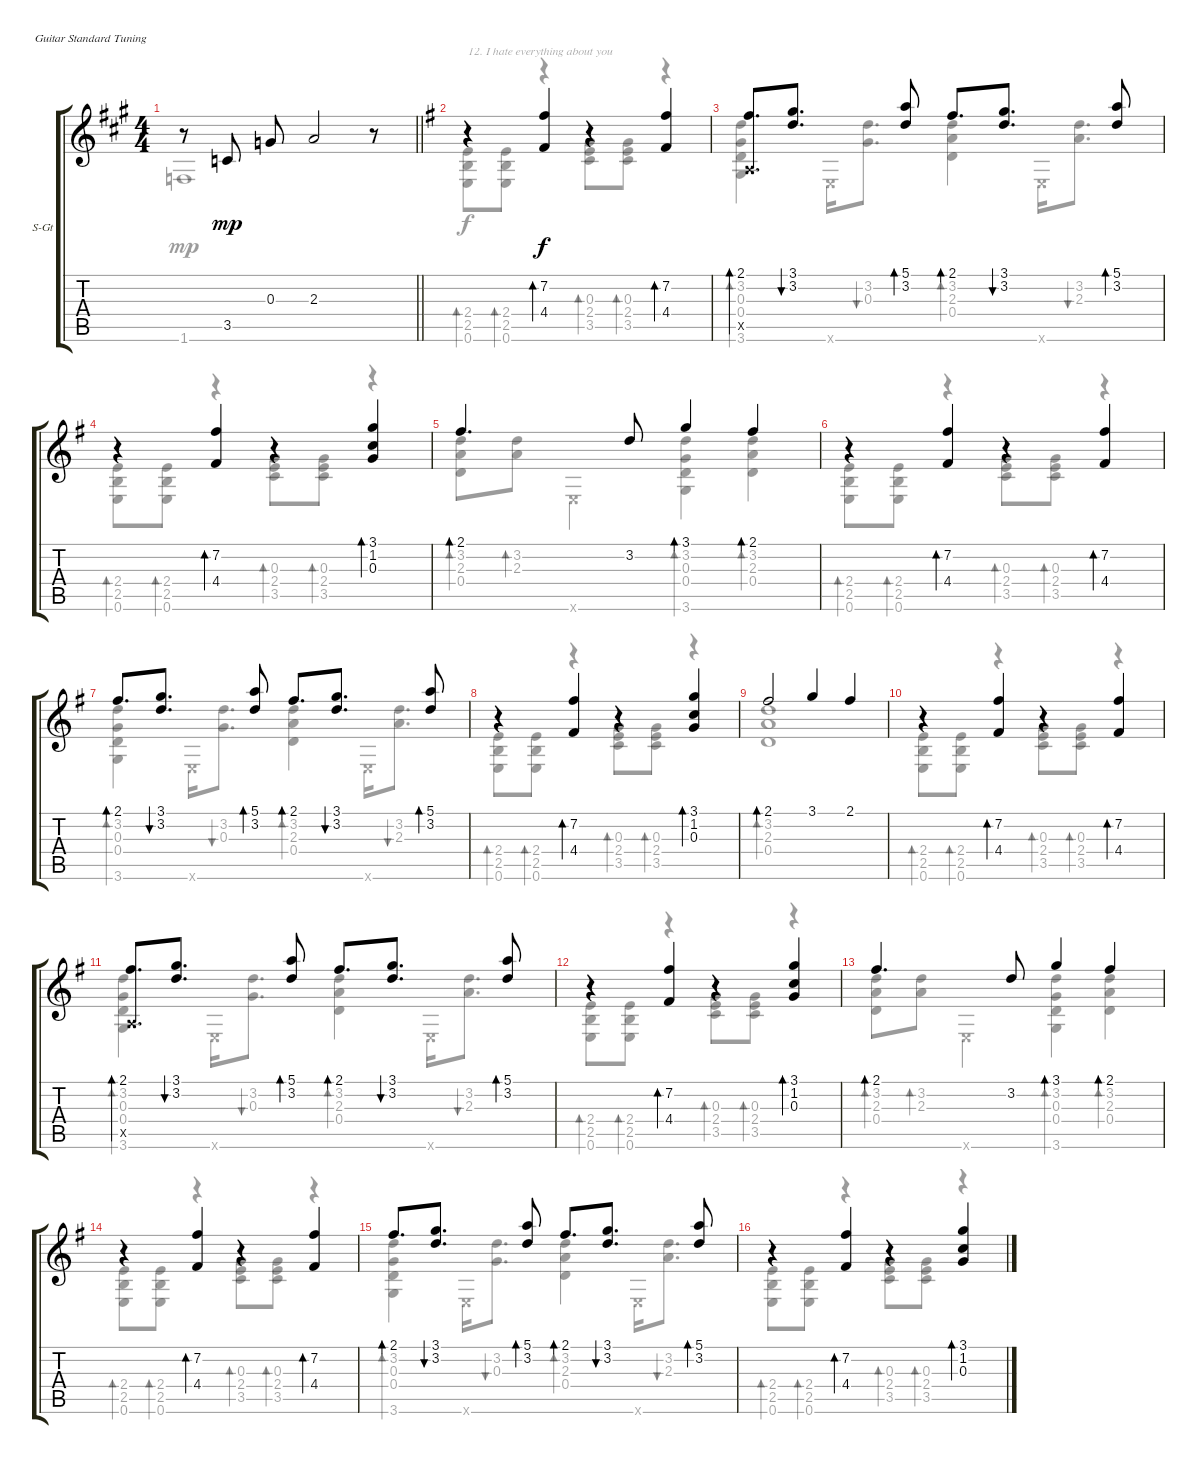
\defaultSystemsLayout 4
\bracketExtendMode groupsimilarinstruments
\firstSystemTrackNameOrientation horizontal
\otherSystemsTrackNameOrientation horizontal
\track ("Steel Guitar" "S-Gt") {instrument acousticguitarsteel}
\staff {score tabs}
\tuning (E4 B3 G3 D3 A2 E2)
\voice
\ts (4 4)
\tempo (100 hide)
\clef g2
\scale
0.36408
\barLineRight lightlight
\ks a
r.8{dy mp} 3.5.8 0.3.8 2.3.2 r.8 |
\scale
0.432273
\ks g
r.4{bd 0} (7.2 4.4).4{bd 30 dy f} r.4{bd 0} (7.2 4.4).4{bd 30} |
\scale
0.567737 (2.1 0.5{x}).8{d bd 30} (3.1 3.2).8{d bu 30} (5.1 3.2).8{bd 30} 2.1.8{d bd 30} (3.1 3.2).8{d bu 30} (5.1 3.2).8{bd 30} |
\scale
0.519258 r.4{bd 0} (7.2 4.4).4{bd 30} r.4{bd 0} (3.1 1.2 0.3).4{bd 30} |
\scale
0.480826 2.1.4{d bd 0} 3.2.8 3.1.4{bd 0} 2.1.4{bd 0} |
\scale
0.459345 r.4{bd 0} (7.2 4.4).4{bd 30} r.4{bd 0} (7.2 4.4).4{bd 30} |
\scale
0.540715 2.1.8{d bd 30} (3.1 3.2).8{d bu 30} (5.1 3.2).8{bd 30} 2.1.8{d bd 30} (3.1 3.2).8{d bu 30} (5.1 3.2).8{bd 30} |
\scale
0.609669 r.4{bd 0} (7.2 4.4).4{bd 30} r.4{bd 0} (3.1 1.2 0.3).4{bd 30} |
\scale
0.389991 2.1.2{bd 0} 3.1.4 2.1.4 |
\scale
0.485005 r.4{bd 0} (7.2 4.4).4{bd 30} r.4{bd 0} (7.2 4.4).4{bd 30} |
\scale
0.515626 (2.1 0.5{x}).8{d bd 30} (3.1 3.2).8{d bu 30} (5.1 3.2).8{bd 30} 2.1.8{d bd 30} (3.1 3.2).8{d bu 30} (5.1 3.2).8{bd 30} |
\scale
0.518166 r.4{bd 0} (7.2 4.4).4{bd 30} r.4{bd 0} (3.1 1.2 0.3).4{bd 30} |
\scale
0.481863 2.1.4{d bd 0} 3.2.8 3.1.4{bd 0} 2.1.4{bd 0} |
\scale
0.479282 r.4{bd 0} (7.2 4.4).4{bd 30} r.4{bd 0} (7.2 4.4).4{bd 30} |
\scale
0.521324 2.1.8{d bd 30} (3.1 3.2).8{d bu 30} (5.1 3.2).8{bd 30} 2.1.8{d bd 30} (3.1 3.2).8{d bu 30} (5.1 3.2).8{bd 30} |
\scale
0.638107 r.4{bd 0} (7.2 4.4).4{bd 30} r.4{bd 0} (3.1 1.2 0.3).4{bd 30}
\voice
\clef g2
\ottava regular
\simile none
\scale
0.36408
\barLineRight lightlight
\ks a
1.6.1{dy mp} |
\scale
0.432273
\ks g
(0.6 2.5 2.4).8{bd 30 txt "12. I hate everything about you" dy f} (2.4 2.5 0.6).8{bd 30} r.4{bd 0} (3.5 2.4 0.3).8{bd 30} (3.5 2.4 0.3).8{bd 30} r.4{bd 0} |
\scale
0.567737 (3.6 0.4 0.3 3.2).4{bd 0} 0.6{x}.16 (0.3 3.2).8{d bu 30} (0.4 2.3 3.2).4{bd 0} 0.6{x}.16 (3.2 2.3).8{d bu 30} |
\scale
0.519258 (0.6 2.5 2.4).8{bd 30} (2.4 2.5 0.6).8{bd 30} r.4{bd 0} (3.5 2.4 0.3).8{bd 30} (3.5 2.4 0.3).8{bd 30} r.4{bd 0} |
\scale
0.480826 (0.4 2.3 3.2).8{bd 30} (2.3 3.2).8{bd 30} 0.6{x}.4 (3.6 0.4 0.3 3.2).4{bd 30} (3.2 2.3 0.4).4{bd 30} |
\scale
0.459345 (0.6 2.5 2.4).8{bd 30} (2.4 2.5 0.6).8{bd 30} r.4{bd 0} (3.5 2.4 0.3).8{bd 30} (3.5 2.4 0.3).8{bd 30} r.4{bd 0} |
\scale
0.540715 (3.6 0.4 0.3 3.2).4{bd 0} 0.6{x}.16 (0.3 3.2).8{d bu 30} (0.4 2.3 3.2).4{bd 0} 0.6{x}.16 (3.2 2.3).8{d bu 30} |
\scale
0.609669 (0.6 2.5 2.4).8{bd 30} (2.4 2.5 0.6).8{bd 30} r.4{bd 0} (3.5 2.4 0.3).8{bd 30} (3.5 2.4 0.3).8{bd 30} r.4{bd 0} |
\scale
0.389991 (0.4 2.3 3.2).1{bd 30} |
\scale
0.485005 (0.6 2.5 2.4).8{bd 30} (2.4 2.5 0.6).8{bd 30} r.4{bd 0} (3.5 2.4 0.3).8{bd 30} (3.5 2.4 0.3).8{bd 30} r.4{bd 0} |
\scale
0.515626 (3.6 0.4 0.3 3.2).4{bd 0} 0.6{x}.16 (0.3 3.2).8{d bu 30} (0.4 2.3 3.2).4{bd 0} 0.6{x}.16 (3.2 2.3).8{d bu 30} |
\scale
0.518166 (0.6 2.5 2.4).8{bd 30} (2.4 2.5 0.6).8{bd 30} r.4{bd 0} (3.5 2.4 0.3).8{bd 30} (3.5 2.4 0.3).8{bd 30} r.4{bd 0} |
\scale
0.481863 (0.4 2.3 3.2).8{bd 30} (2.3 3.2).8{bd 30} 0.6{x}.4 (3.6 0.4 0.3 3.2).4{bd 30} (3.2 2.3 0.4).4{bd 30} |
\scale
0.479282 (0.6 2.5 2.4).8{bd 30} (2.4 2.5 0.6).8{bd 30} r.4{bd 0} (3.5 2.4 0.3).8{bd 30} (3.5 2.4 0.3).8{bd 30} r.4{bd 0} |
\scale
0.521324 (3.6 0.4 0.3 3.2).4{bd 0} 0.6{x}.16 (0.3 3.2).8{d bu 30} (0.4 2.3 3.2).4{bd 0} 0.6{x}.16 (3.2 2.3).8{d bu 30} |
\scale
0.638107 (0.6 2.5 2.4).8{bd 30} (2.4 2.5 0.6).8{bd 30} r.4{bd 0} (3.5 2.4 0.3).8{bd 30} (3.5 2.4 0.3).8{bd 30} r.4{bd 0}
